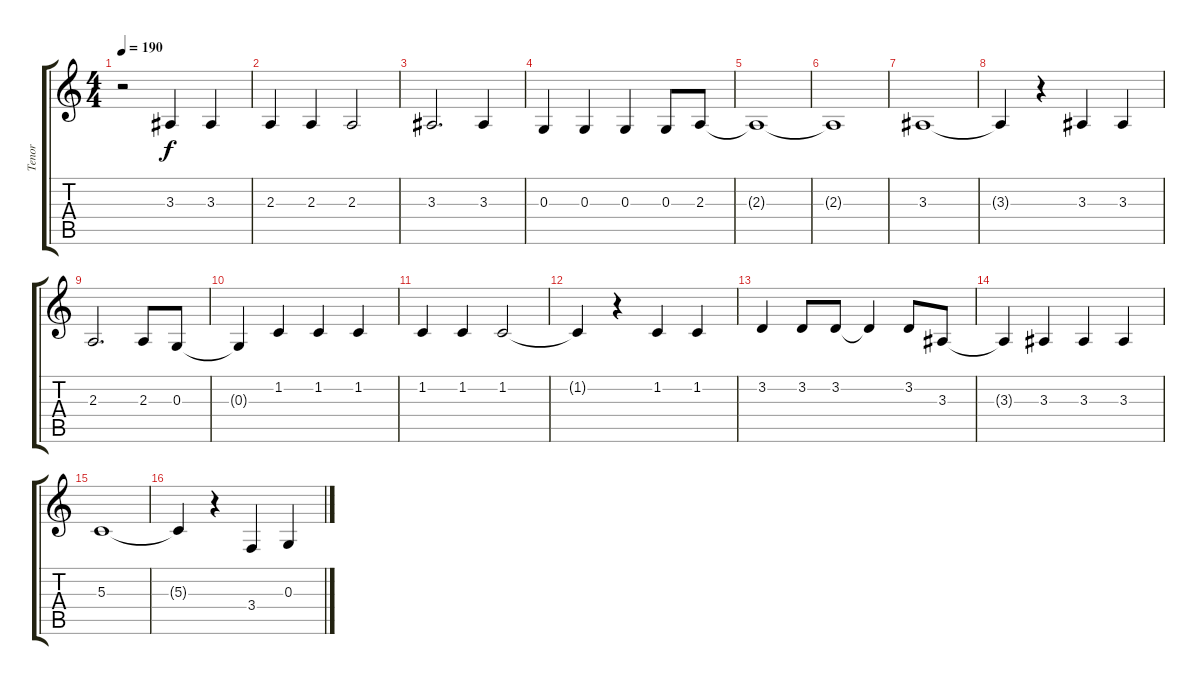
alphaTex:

\track ("Tenor" "Tenor") {instrument voiceoohs}
\staff {score tabs}
\tuning (E4 B3 G3 D3 A2 E2) {hide}
\ts (4 4)
\tempo 190
\clef g2
\ks c
r.2{dy f} 3.3.4 3.3.4 |
2.3.4 2.3.4 2.3.2 |
3.3.2{d} 3.3.4 |
0.3.4 0.3.4 0.3.4 0.3.8 2.3.8 |
2.3{t}.1 |
2.3{t}.1 |
3.3.1 |
3.3{t}.4 r.4 3.3.4 3.3.4 |
2.3.2{d} 2.3.8 0.3.8 |
0.3{t}.4 1.2.4 1.2.4 1.2.4 |
1.2.4 1.2.4 1.2.2 |
1.2{t}.4 r.4 1.2.4 1.2.4 |
3.2.4 3.2.8 3.2.8 3.2{t}.4 3.2.8 3.3.8 |
3.3{t}.4 3.3.4 3.3.4 3.3.4 |
5.3.1 |
5.3{t}.4 r.4 3.4.4 0.3.4
